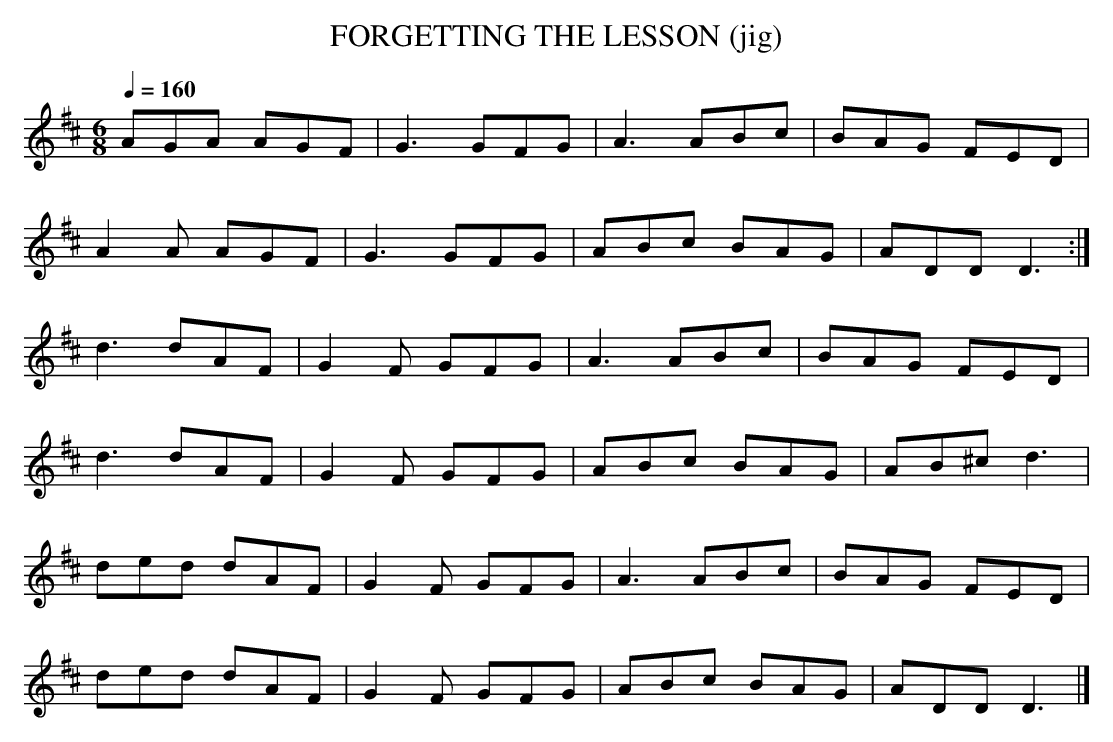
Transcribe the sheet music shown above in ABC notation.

X:1
T:FORGETTING THE LESSON (jig)
M:6/8
Q:1/4=160
L:1/8
K:D
AGA AGF|G3 GFG|A3 ABc|BAG FED|
A2A AGF|G3 GFG|ABc BAG|ADD D3:|
d3 dAF|G2F GFG|A3 ABc|BAG FED|
d3 dAF|G2F GFG|ABc BAG|AB^c d3|
ded dAF|G2F GFG|A3 ABc|BAG FED|
ded dAF|G2F GFG|ABc BAG|ADD D3|]
